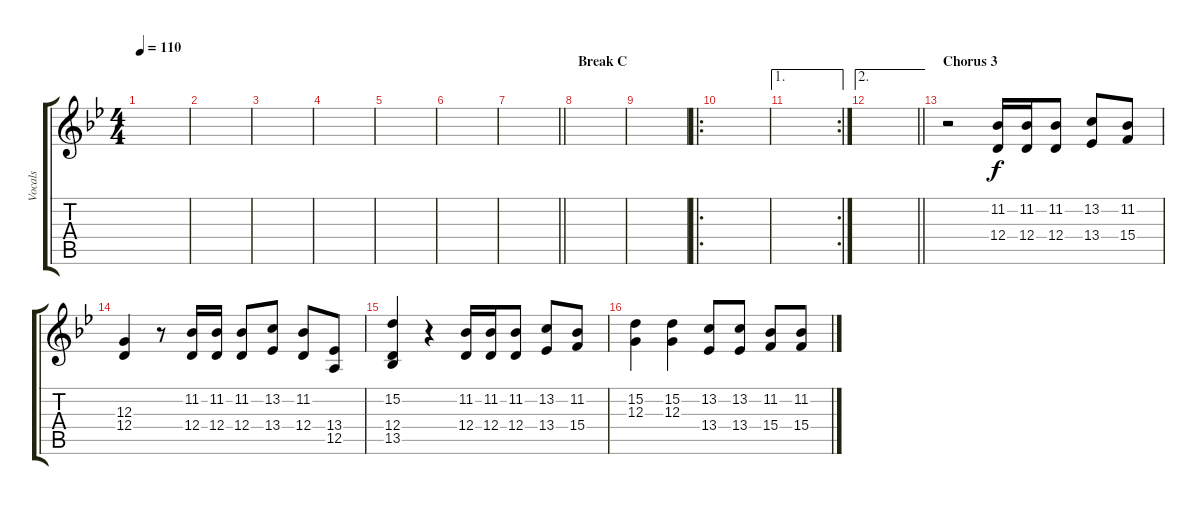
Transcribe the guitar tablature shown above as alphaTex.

\track ("Vocals" "Vocals") {instrument tenorsax}
\staff {score tabs}
\tuning (E4 B3 G3 D3 A2 E2) {hide}
\ts (4 4)
\tempo 110
\clef g2
\ks bb
|
|
|
|
|
|
\barLineRight lightlight
|
\section ("" "Break C")
|
|
\ro
|
\ae 1
\rc 2
|
\ae 2
\barLineRight lightlight
|
\section ("" "Chorus 3")
r.2{volume 15} (11.2 12.4).16 (11.2 12.4).16 (11.2 12.4).8 (13.2 13.4).8 (11.2 15.4).8 |
(12.3 12.4).4 r.8 (11.2 12.4).16 (11.2 12.4).16 (11.2 12.4).8 (13.2 13.4).8 (11.2 12.4).8 (13.4 12.5).8 |
(15.2 12.4 13.5).4 r.4 (11.2 12.4).16 (11.2 12.4).16 (11.2 12.4).8 (13.2 13.4).8 (11.2 15.4).8 |
(15.2 12.3).4 (15.2 12.3).4 (13.2 13.4).8 (13.2 13.4).8 (11.2 15.4).8 (11.2 15.4).8
